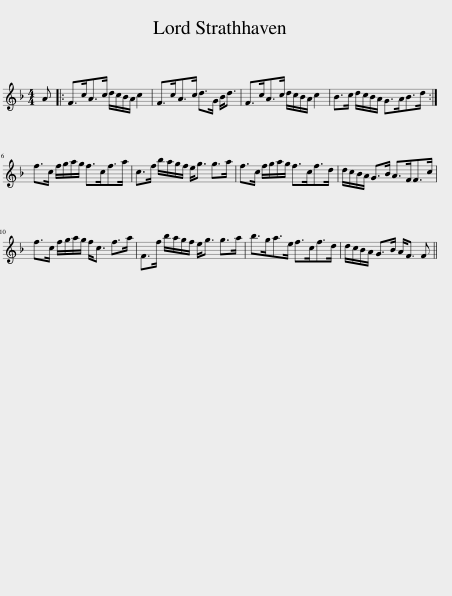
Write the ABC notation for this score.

X:1
L:1/8
M:4/4
I:linebreak $
K:F
V:1 treble
V:1
 A |: F>cA>c d/c/B/A/ c2 | F>cA>c d>G B<d | F>cA>c d/c/B/A/ c2 | B>c d/c/B/A/ G>AB>d :|$ %5
 f>c f/g/a/g/ f>cf>a | c>f b/a/g/f/ e<g g>a | f>c f/g/a/g/ f>cf>d | d/c/B/A/ G>B A>FF>c |$ f>c f/g/a/g/ f<c f>a | %10
 F>f b/a/g/f/ e<g g>a | b>ga>e f>cf>d | d/c/B/A/ G>B A<F F || %13
